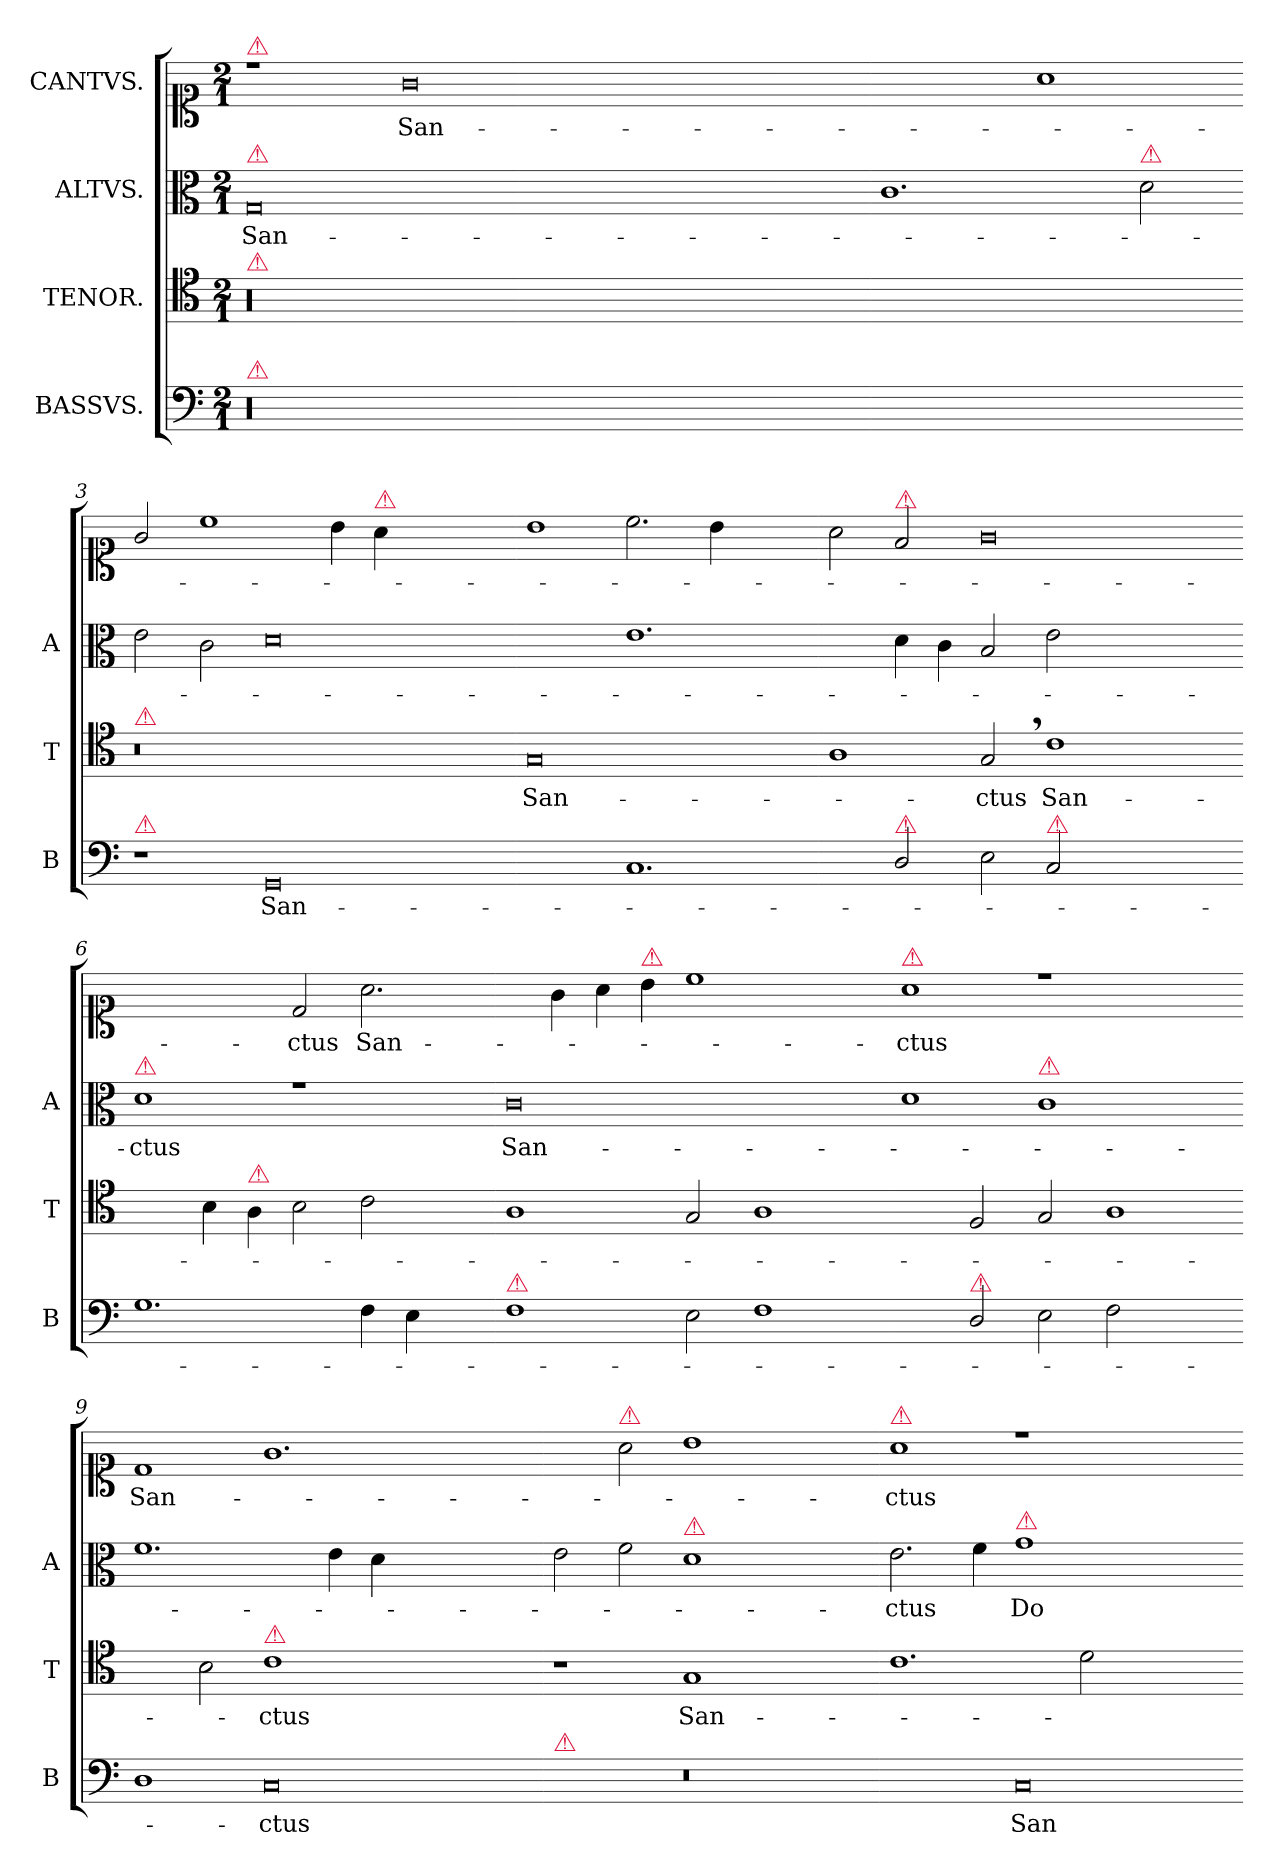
**kern	**text	**kern	**text	**kern	**text	**kern	**text
*part4	*part4	*part3	*part3	*part2	*part2	*part1	*part1
*staff4	*staff4	*staff3	*staff3	*staff2	*staff2	*staff1	*staff1
*I"BASSVS.	*	*I"TENOR.	*	*I"ALTVS.	*	*I"CANTVS.	*
*I'B	*	*I'T	*	*I'A	*	*	*
*clefF4	*	*clefC4	*	*clefC3	*	*clefC1	*
*k[]	*	*k[]	*	*k[]	*	*k[]	*
*M2/1	*	*M2/1	*	*M2/1	*	*M2/1	*
=1	=1	=1	=1	=1	=1	=1	=1
!	!	!	!	!	!	!LO:TX:a:color=crimson:t=⚠	!
!	!	!	!	!LO:TX:a:color=crimson:t=⚠	!	!	!
!	!	!LO:TX:a:color=crimson:t=⚠	!	!	!	!	!
!LO:TX:a:color=crimson:t=⚠	!	!	!	!	!	!	!
00r	.	00r	.	0G	San-	1rdd	.
.	.	.	.	.	.	0g	San-
.	.	.	.	0ryy	.	.	.
.	.	.	.	.	.	1ryy	.
=2-	=2-	=2-	=2-	=2-	=2-	=2-	=2-
0ryy	.	0ryy	.	1.c	.	1ryy	.
.	.	.	.	.	.	1a	.
!	!	!	!	!LO:TX:a:color=crimson:t=⚠	!	!	!
.	.	.	.	2d\	.	.	.
=3-	=3-	=3-	=3-	=3-	=3-	=3-	=3-
!	!	!LO:TX:a:color=crimson:t=⚠	!	!	!	!	!
!LO:TX:a:color=crimson:t=⚠	!	!	!	!	!	!	!
1r	.	0r	.	2e\	.	2g/	.
.	.	.	.	2c\	.	1cc	.
0GG	San-	.	.	0d	.	.	.
.	.	.	.	.	.	4b\	.
!	!	!	!	!	!	!LO:TX:a:color=crimson:t=⚠	!
.	.	.	.	.	.	4a\	.
.	.	1ryy	.	.	.	1ryy	.
=4-	=4-	=4-	=4-	=4-	=4-	=4-	=4-
1ryy	.	0G	San-	1ryy	.	1b	.
1.C	.	.	.	1.e	.	2.cc\	.
.	.	.	.	.	.	4b\	.
.	.	2ryy	.	.	.	2ryy	.
=5-	=5-	=5-	=5-	=5-	=5-	=5-	=5-
2ryy	.	1A	.	2ryy	.	2a\	.
!	!	!	!	!	!	!LO:TX:a:color=crimson:t=⚠	!
!LO:TX:a:color=crimson:t=⚠	!	!	!	!	!	!	!
2D/	.	.	.	4d\	.	2f/	.
.	.	.	.	4c\	.	.	.
2E\	.	2G,</	-ctus	2B/	.	0g	.
!LO:TX:a:color=crimson:t=⚠	!	!	!	!	!	!	!
!	!	!	!LO:LY:i	!	!	!	!
2C/	.	1c	San-	2e\	.	.	.
1ryy	.	.	.	1ryy	.	.	.
.	.	2ryy	.	.	.	.	.
=6-	=6-	=6-	=6-	=6-	=6-	=6-	=6-
!	!	!	!	!LO:TX:a:color=crimson:t=⚠	!	!	!
1.G	.	2ryy	.	1d	-ctus	1ryy	.
.	.	4B\	.	.	.	.	.
!	!	!LO:TX:a:color=crimson:t=⚠	!	!	!	!	!
.	.	4A\	.	.	.	.	.
.	.	2B\	.	1rg	.	2d/	-ctus
!	!	!	!	!	!	!	!LO:LY:i
4F\	.	2c\	.	.	.	2.a\	San-
4E\	.	.	.	.	.	.	.
4ryy	.	4ryy	.	4ryy	.	.	.
=7-	=7-	=7-	=7-	=7-	=7-	=7-	=7-
!LO:TX:a:color=crimson:t=⚠	!	!	!	!	!	!	!
1F	.	1A	.	0c	San-	4ryy	.
.	.	.	.	.	.	4g\	.
.	.	.	.	.	.	4a\	.
!	!	!	!	!	!	!LO:TX:a:color=crimson:t=⚠	!
.	.	.	.	.	.	4b\	.
2E\	.	2G/	.	.	.	1cc	.
1F\	.	1A	.	.	.	.	.
.	.	.	.	2ryy	.	2ryy	.
=8-	=8-	=8-	=8-	=8-	=8-	=8-	=8-
!	!	!	!	!	!	!LO:TX:a:color=crimson:t=⚠	!
!	!	!	!	!	!	!	!LO:LY:i
2ryy	.	2ryy	.	1d	.	1a	-ctus
!LO:TX:a:color=crimson:t=⚠	!	!	!	!	!	!	!
2D/	.	2F/	.	.	.	.	.
!	!	!	!	!LO:TX:a:color=crimson:t=⚠	!	!	!
2E\	.	2G/	.	1c	.	1rdd	.
2F\	.	1A	.	.	.	.	.
2ryy	.	.	.	2ryy	.	2ryy	.
=9-	=9-	=9-	=9-	=9-	=9-	=9-	=9-
!	!	!	!	!	!	!	!LO:LY:i
1D	.	2ryy	.	1.f	.	1d	San-
.	.	2B\	.	.	.	.	.
!	!	!LO:TX:a:color=crimson:t=⚠	!	!	!	!	!
!	!	!	!LO:LY:i	!	!	!	!
0C	-ctus	1c	-ctus	.	.	1.g	.
.	.	.	.	4e\	.	.	.
.	.	.	.	4d\	.	.	.
.	.	1ryy	.	1ryy	.	.	.
.	.	.	.	.	.	2ryy	.
=10-	=10-	=10-	=10-	=10-	=10-	=10-	=10-
!LO:TX:a:color=crimson:t=⚠	!	!	!	!	!	!	!
1ryy	.	1r	.	2e\	.	2ryy	.
!	!	!	!	!	!	!LO:TX:a:color=crimson:t=⚠	!
.	.	.	.	2f\	.	2a\	.
!	!	!	!	!LO:TX:a:color=crimson:t=⚠	!	!	!
0r	.	1G	San-	1d	.	1b	.
.	.	1ryy	.	1ryy	.	1ryy	.
=11-	=11-	=11-	=11-	=11-	=11-	=11-	=11-
!	!	!	!	!	!	!LO:TX:a:color=crimson:t=⚠	!
!	!	!	!	!	!	!	!LO:LY:i
1ryy	.	1.c	.	2.e\	-ctus	1a	-ctus
.	.	.	.	4f\	.	.	.
!	!	!	!	!LO:TX:a:color=crimson:t=⚠	!	!	!
0C	San-	.	.	1g	Do-	1rdd	.
.	.	2d\	.	.	.	.	.
.	.	1ryy	.	1ryy	.	1ryy	.
=-	=-	=-	=-	=-	=-	=-	=-
*-	*-	*-	*-	*-	*-	*-	*-
